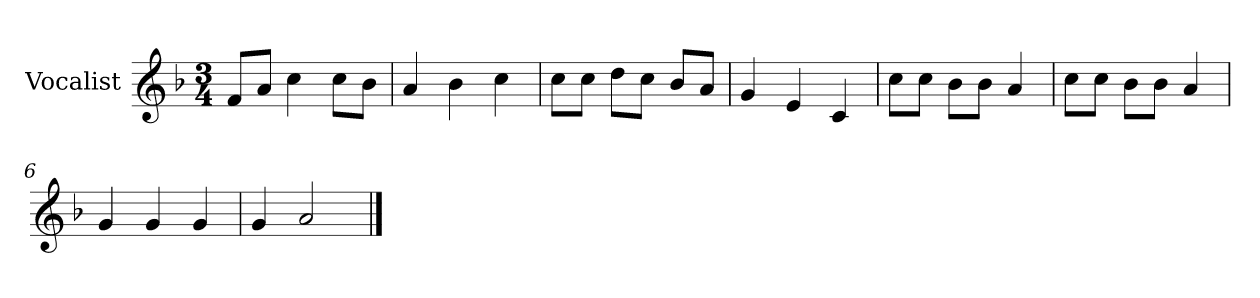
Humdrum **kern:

**kern
*part1
*staff1
*I"Vocalist
*k[b-]
*F:
*M3/4
=
8fL
8aJ
4cc
8ccL
8b-J
=1
4a
4b-
4cc
=2
8ccL
8ccJ
8ddL
8ccJ
8b-L
8aJ
=3
4g
4e
4c
=4
8ccL
8ccJ
8b-L
8b-J
4a
=5
8ccL
8ccJ
8b-L
8b-J
4a
=6
4g
4g
4g
=7
4g
2a
==
*-
